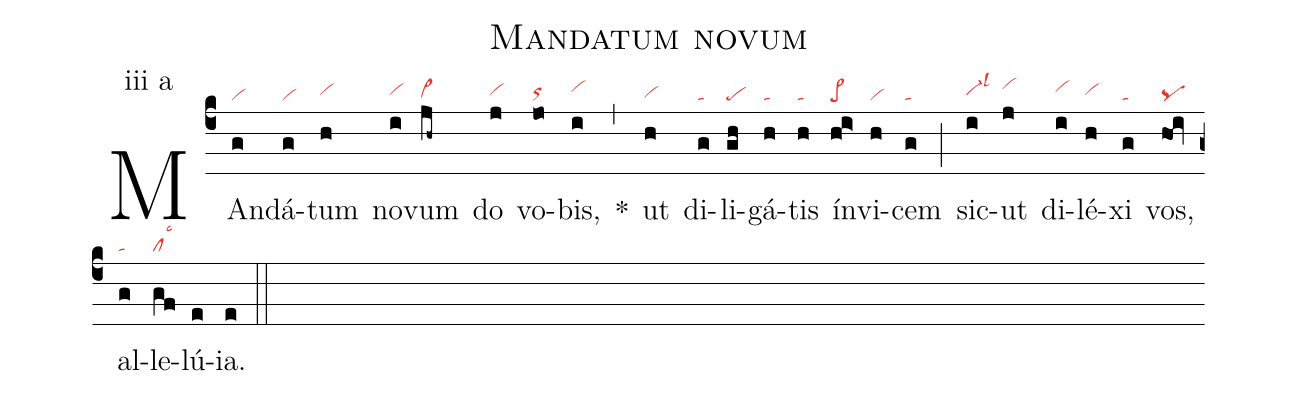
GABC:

name:Mandatum novum;
office-part:Antiphona;
mode:3;
annotation: iii a;
nabc-lines: 1;
%%
(c4)
MAn(g|vi)dá(g|vi)tum(h|vihh) no(i|vihh)vum(jh~|vi>hg) do(j|vihh) vo(jo|orhh)bis,(i|vihi) *(,)
ut(h|vihg) di(g|ta)li(gh|pe)gá(h|ta)tis(h|ta) ín(hi>|pe>)vi(h|vi)cem(g|ta) (;)
sic(i|vi-hhlsl3)ut(j|vihj) di(i|vihi)lé(h|vihh)xi(g|ta) vos,(hOi|pq) al(g|ta)le(gf|cllsc3)lú(e)ia.(e) (::)
